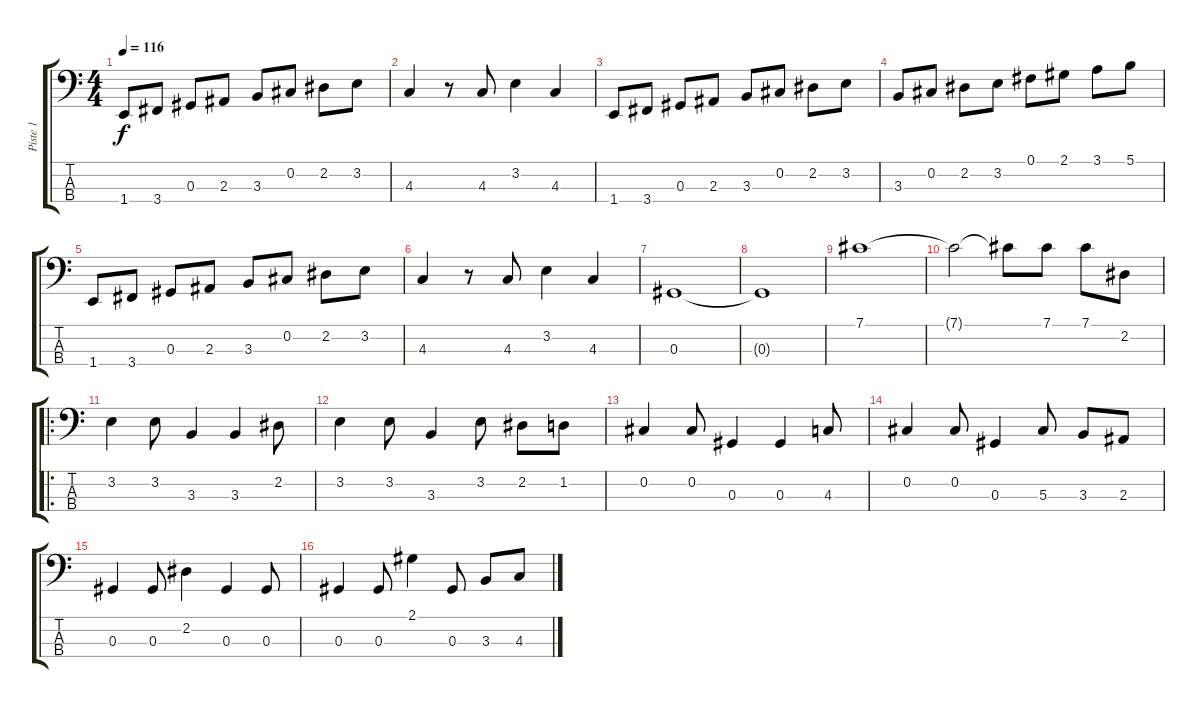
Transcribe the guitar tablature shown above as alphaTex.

\track ("Piste 1" "Piste 1") {instrument acousticbass}
\staff {score tabs}
\tuning (Gb2 Db2 Ab1 Eb1) {hide}
\ts (4 4)
\tempo 116
\clef f4
\ks c
1.4.8{dy f} 3.4.8 0.3.8 2.3.8 3.3.8 0.2.8 2.2.8 3.2.8 |
4.3.4 r.8 4.3.8 3.2.4 4.3.4 |
1.4.8 3.4.8 0.3.8 2.3.8 3.3.8 0.2.8 2.2.8 3.2.8 |
3.3.8 0.2.8 2.2.8 3.2.8 0.1.8 2.1.8 3.1.8 5.1.8 |
1.4.8 3.4.8 0.3.8 2.3.8 3.3.8 0.2.8 2.2.8 3.2.8 |
4.3.4 r.8 4.3.8 3.2.4 4.3.4 |
0.3.1 |
0.3{t}.1 |
7.1.1 |
7.1{t}.2 7.1{t}.8 7.1.8 7.1.8 2.2.8 |
\ro
3.2.4 3.2.8 3.3.4 3.3.4 2.2.8 |
3.2.4 3.2.8 3.3.4 3.2.8 2.2.8 1.2.8 |
0.2.4 0.2.8 0.3.4 0.3.4 4.3.8 |
0.2.4 0.2.8 0.3.4 5.3.8 3.3.8 2.3.8 |
0.3.4 0.3.8 2.2.4 0.3.4 0.3.8 |
0.3.4 0.3.8 2.1.4 0.3.8 3.3.8 4.3.8
